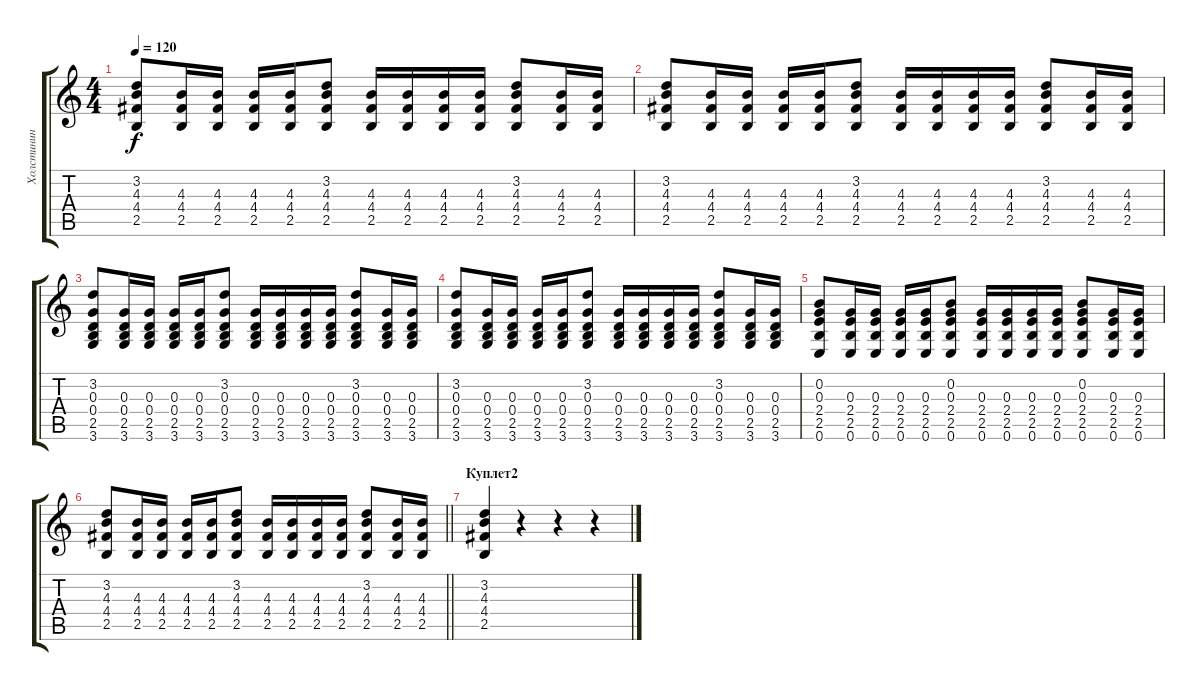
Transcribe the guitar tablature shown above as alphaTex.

\track ("Холстинин" "Холстинин") {instrument electricguitarmuted}
\staff {score tabs}
\tuning (E4 B3 G3 D3 A2 E2) {hide}
\ts (4 4)
\tempo 120
\clef g2
\ks c
(3.2 4.3 4.4 2.5).8{dy f} (4.3 4.4 2.5).16 (4.3 4.4 2.5).16 (4.3 4.4 2.5).16 (4.3 4.4 2.5).16 (3.2 4.3 4.4 2.5).8 (4.3 4.4 2.5).16 (4.3 4.4 2.5).16 (4.3 4.4 2.5).16 (4.3 4.4 2.5).16 (3.2 4.3 4.4 2.5).8 (4.3 4.4 2.5).16 (4.3 4.4 2.5).16 |
(3.2 4.3 4.4 2.5).8 (4.3 4.4 2.5).16 (4.3 4.4 2.5).16 (4.3 4.4 2.5).16 (4.3 4.4 2.5).16 (3.2 4.3 4.4 2.5).8 (4.3 4.4 2.5).16 (4.3 4.4 2.5).16 (4.3 4.4 2.5).16 (4.3 4.4 2.5).16 (3.2 4.3 4.4 2.5).8 (4.3 4.4 2.5).16 (4.3 4.4 2.5).16 |
(3.2 0.3 0.4 2.5 3.6).8 (0.3 0.4 2.5 3.6).16 (0.3 0.4 2.5 3.6).16 (0.3 0.4 2.5 3.6).16 (0.3 0.4 2.5 3.6).16 (3.2 0.3 0.4 2.5 3.6).8 (0.3 0.4 2.5 3.6).16 (0.3 0.4 2.5 3.6).16 (0.3 0.4 2.5 3.6).16 (0.3 0.4 2.5 3.6).16 (3.2 0.3 0.4 2.5 3.6).8 (0.3 0.4 2.5 3.6).16 (0.3 0.4 2.5 3.6).16 |
(3.2 0.3 0.4 2.5 3.6).8 (0.3 0.4 2.5 3.6).16 (0.3 0.4 2.5 3.6).16 (0.3 0.4 2.5 3.6).16 (0.3 0.4 2.5 3.6).16 (3.2 0.3 0.4 2.5 3.6).8 (0.3 0.4 2.5 3.6).16 (0.3 0.4 2.5 3.6).16 (0.3 0.4 2.5 3.6).16 (0.3 0.4 2.5 3.6).16 (3.2 0.3 0.4 2.5 3.6).8 (0.3 0.4 2.5 3.6).16 (0.3 0.4 2.5 3.6).16 |
(0.2 0.3 2.4 2.5 0.6).8 (0.3 2.4 2.5 0.6).16 (0.3 2.4 2.5 0.6).16 (0.3 2.4 2.5 0.6).16 (0.3 2.4 2.5 0.6).16 (0.2 0.3 2.4 2.5 0.6).8 (0.3 2.4 2.5 0.6).16 (0.3 2.4 2.5 0.6).16 (0.3 2.4 2.5 0.6).16 (0.3 2.4 2.5 0.6).16 (0.2 0.3 2.4 2.5 0.6).8 (0.3 2.4 2.5 0.6).16 (0.3 2.4 2.5 0.6).16 |
\barLineRight lightlight
(3.2 4.3 4.4 2.5).8 (4.3 4.4 2.5).16 (4.3 4.4 2.5).16 (4.3 4.4 2.5).16 (4.3 4.4 2.5).16 (3.2 4.3 4.4 2.5).8 (4.3 4.4 2.5).16 (4.3 4.4 2.5).16 (4.3 4.4 2.5).16 (4.3 4.4 2.5).16 (3.2 4.3 4.4 2.5).8 (4.3 4.4 2.5).16 (4.3 4.4 2.5).16 |
\section ("" "Куплет2")
(3.2 4.3 4.4 2.5).4 r.4 r.4 r.4
